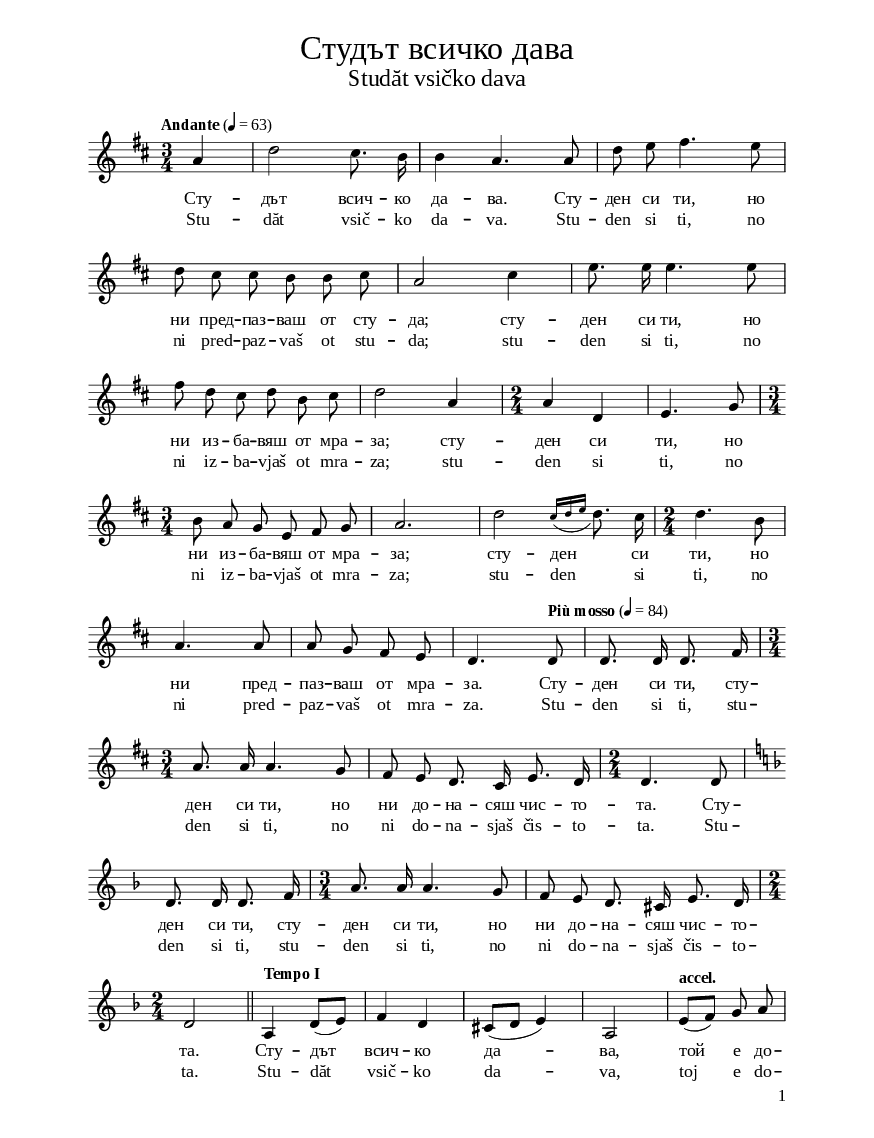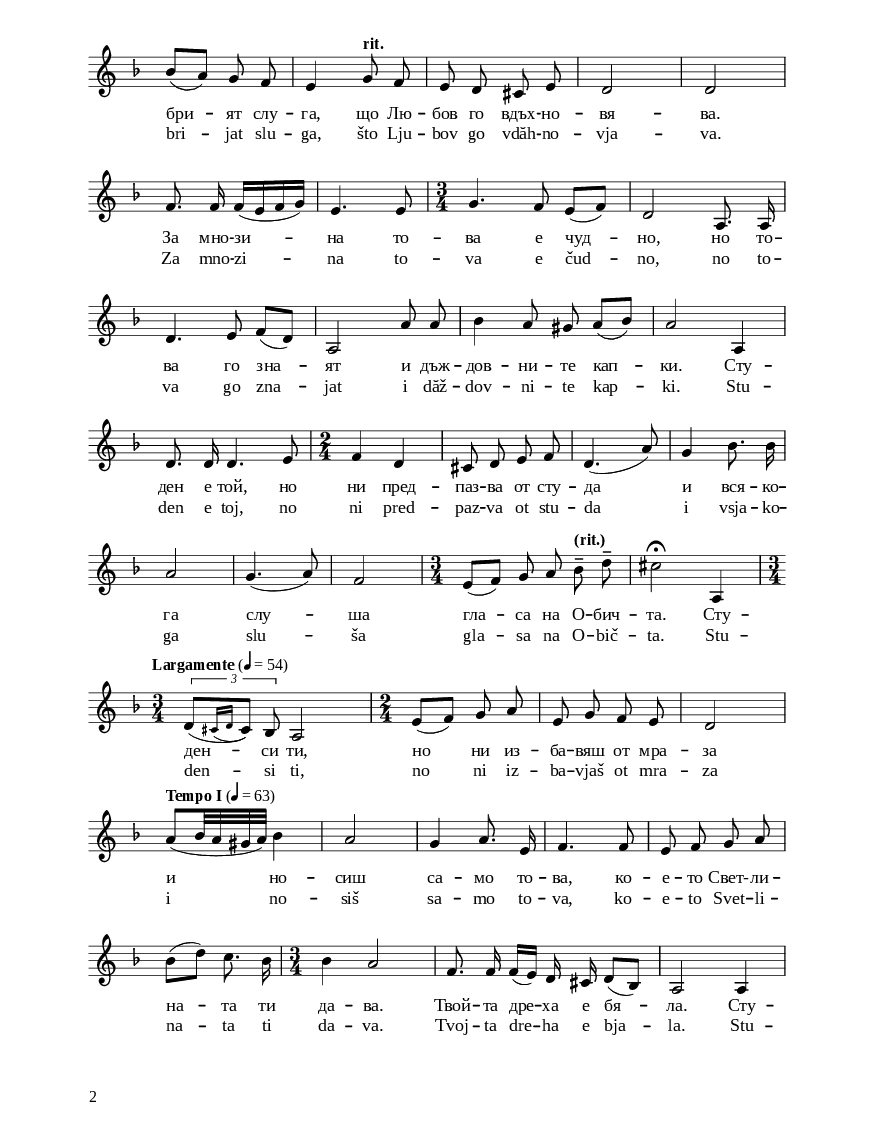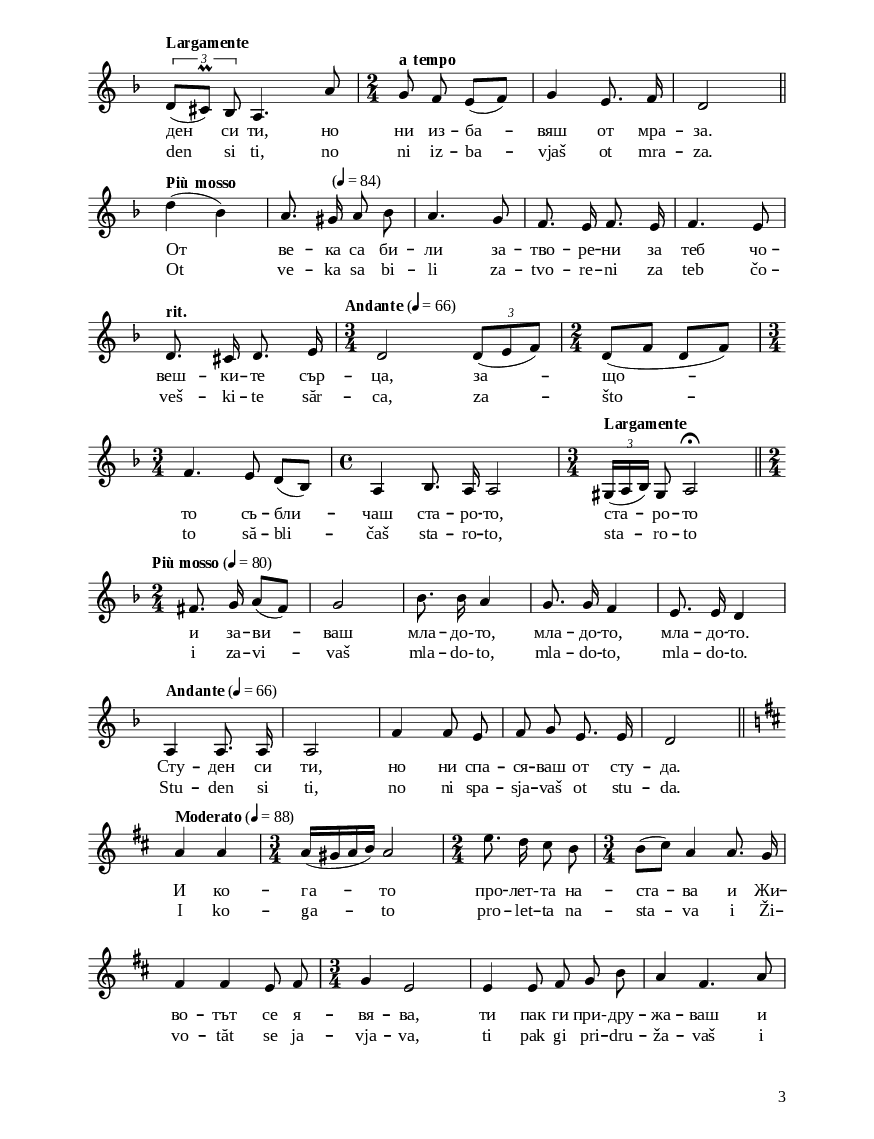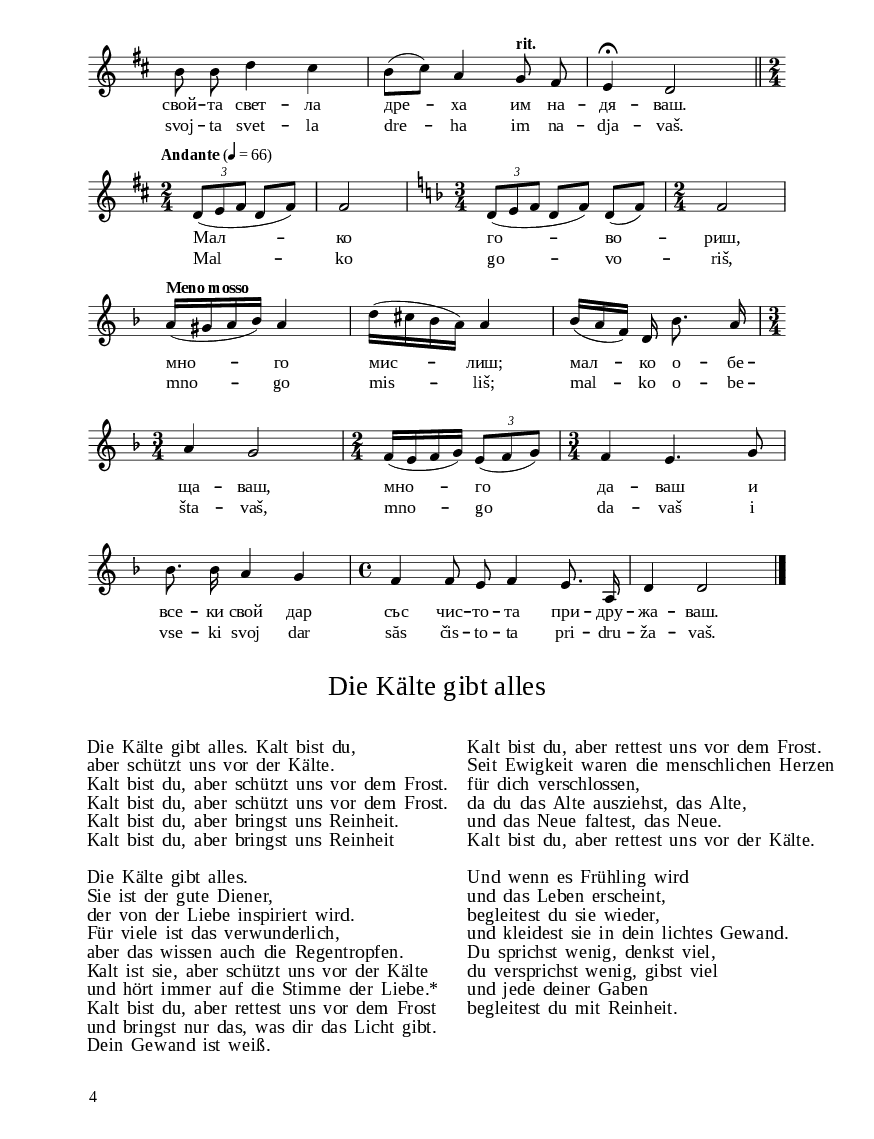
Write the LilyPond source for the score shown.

\version "2.24.1"

\include "include/globals.ily"

\bookpart {
  \label #'ref126
  \tocItem \markup "Студът всичко дава – Studăt vsičko dava"
  \include "include/bookpart-paper.ily"
  \score {
    \include "include/score-layout.ily"

    \new Voice \absolute {
      \clef treble
      \key d \major
      \time 3/4
      \tempoFunc "Andante" 4 "63"
      \autoBeamOff
      \partial 4
      a'4 | % 2
      d''2  cis''8.  b'16 | % 3
      b'4  a'4.  a'8 | % 4
      d''8  e''8  fis''4.  e''8
      \break | % 5
      d''8  cis''8  cis''8  b'8
      b'8  cis''8 | % 6
      a'2  cis''4 | % 7
      e''8.  e''16  e''4.  e''8
      \break | % 8
      fis''8  d''8  cis''8  d''8
      b'8  cis''8 | % 9
      d''2  a'4 |
      \time 2/4  |
      a'4  d'4 | % 11
      e'4.  g'8 \break | % 12
      \time 3/4  | % 12
      b'8  a'8  g'8  e'8  fis'8
      g'8 | % 13
      a'2. | % 14
      d''2 \grace {
        cis''16 ( [  d''16
        e''16 ]
      }
      d''8. )  cis''16 | % 15
      \time 2/4  | % 15
      d''4.  b'8 \break | % 16
      a'4.  a'8 | % 17
      a'8  g'8  fis'8  e'8 | % 18
      d'4. \tempoFunc "Più mosso" 4 "84" d'8 | % 19
      d'8.  d'16  d'8.  fis'16 \break |
      \time 3/4  |
      a'8.  a'16  a'4.  g'8 | % 21
      fis'8  e'8  d'8.  cis'16  e'8.
      d'16 | % 22
      \time 2/4  | % 22
      d'4.  d'8 \break | % 23
      \key d \minor d'8.  d'16  d'8.  f'16 | % 24
      \time 3/4  | % 24
      a'8.  a'16  a'4.  g'8 | % 25
      f'8  e'8  d'8.  cis'16  e'8.
      d'16  % 26
      \break | % 27
      \time 2/4  | % 26
      d'2 \bar "||"
      | % 27
      \tempo "Tempo I" a4  d'8 ( [  e'8 ) ] | % 28
      f'4  d'4 | % 29
      cis'8 ( [  d'8 ]  e'4 ) |
      a2 | % 31
      \tempo "accel." e'8 ( [ f'8 ) ]
      g'8  a'8 \break | % 32
      bes'8 ( [  a'8 ) ]  g'8  f'8 | % 33
      e'4  g'8 ^\markup{ \bold {rit.} }  f'8 | % 34
      e'8  d'8  cis'8  e'8 | % 35
      d'2 | % 36
      d'2 \break | % 37
      f'8.  f'16  f'16 ( [  e'16  f'16
      g'16 ) ] | % 38
      e'4.  e'8 | % 39
      \time 3/4  | % 39
      g'4.  f'8  e'8 ( [  f'8 ) ] |
      d'2  a8.  a16 \break | % 41
      d'4.  e'8  f'8 ( [  d'8 ) ] | % 42
      a2  a'8  a'8 | % 43
      bes'4  a'8  gis'8  a'8 ( [
      bes'8 ) ] | % 44
      a'2  a4 | % 45
      d'8.  d'16  d'4.  e'8 | % 46
      \time 2/4  | % 46
      f'4  d'4 | % 47
      cis'8  d'8  e'8  f'8 | % 48
      d'4. (  a'8 ) | % 49
      g'4  bes'8.  bes'16 \break |
      a'2 | % 51
      g'4. (  a'8 ) | % 52
      f'2 | % 53
      \time 3/4  | % 53
      e'8 ( [  f'8 ) ]  g'8  a'8
      bes'8 -- ^\markup{ \bold {(rit.)} }  d''8 -- | % 54
      cis''2 ^\fermata  a4 \time 3/4 \break | % 55

      \tempoFunc "Largamente" 4 "54"
      \times 2/3  {
        d'8[ \=1( \grace { cis'16 \=2([ d'16 ]}  cis'8 \=1)\=2)] bes8
      }
      a2 | % 56
      \time 2/4  | % 56
      e'8 ( [  f'8 ) ]  g'8  a'8  | % 57
      e'8  g'8  f'8  e'8 | % 58
      d'2 \break | % 59
      \tempoFunc "Tempo I" 4 "63"
      a'8 ( [  bes'32  a'32  gis'32
      a'32 ) ]  bes'4 |
      a'2 | % 61
      g'4  a'8.  e'16 | % 62
      f'4.  f'8 | % 63
      e'8  f'8  g'8  a'8 \break | % 64
      bes'8 ( [  d''8 ) ]  c''8.
      bes'16 | % 65
      \time 3/4  | % 65
      bes'4  a'2 | % 66
      f'8.  f'16  f'16 ( [  e'16 ) ]
      d'16  cis'16  d'8 ( [  bes8 ) ] | % 67
      a2  a4 \break | % 68
      \pageBreak
      \times 2/3  {
        d'8 ( [ ^\markup{ \bold {Largamente} }  cis'8\prall ) ]
        bes8
      }
      a4. a'8
      | % 69
      \time 2/4  | % 69
      g'8 ^\markup{ \bold {a tempo} }  f'8  e'8 ( [
      f'8 ) ] |
      g'4  e'8.  f'16 | % 71
      d'2 \bar "||"
      \break | % 72

      d''4 ( ^\markup{ \bold {Più mosso} }  bes'4 ) | % 73
      a'8. \tempoFunc "" 4 "84"  gis'16  a'8  bes'8
      | % 74
      a'4.  g'8 | % 75
      f'8.  e'16  f'8.  e'16 | % 76
      f'4.  e'8 \break | % 77
      d'8. ^\markup{ \bold {rit.} }  cis'16  d'8.
      e'16 | % 78
      \time 3/4  | % 78
      \tempoFunc "Andante" 4 "66" d'2
      \times 2/3  {
        d'8 ( [  e'8  f'8 ) ]
      }
      | % 79
      \time 2/4  | % 79
      d'8 ( [  f'8 ]  d'8 [  f'8 ) ] \break |
      \time 3/4  |
      f'4.  e'8  d'8 ( [  bes8 ) ] | % 81
      \time 4/4  | % 81
      a4  bes8.  a16  a2 | % 82
      \time 3/4  | % 82
      \times 2/3  {
        gis16 ( [ ^\markup{ \bold {Largamente} }  a16
        bes16 )]
      }
      gis8  a2 ^\fermata \bar "||"
      \break | % 83
      \time 2/4  | % 83
      \tempoFunc "Più mosso" 4 "80" fis'8.  g'16  a'8 ( [
      fis'8 ) ] | % 84
      g'2 | % 85
      bes'8.  bes'16  a'4 | % 86
      g'8.  g'16  f'4 | % 87
      e'8.
      e'16
      d'4

      \stemNeutral
      \break | % 88
      \tempoFunc "Andante" 4 "66" a4  a8.  a16 | % 89
      a2 |
      f'4  f'8  e'8 | % 91
      f'8  g'8  e'8.  e'16 | % 92
      d'2 \bar "||"
      \break | % 93

      \key d \major | % 93
      \tempoFunc "Moderato" 4 "88" a'4  a'4 | % 94
      \time 3/4  | % 94
      a'16 ( [  gis'16  a'16  b'16 ) ]
      a'2 | % 95
      \time 2/4  | % 95
      e''8.  d''16  cis''8  b'8 | % 96
      \time 3/4  | % 96
      b'8 ( [  cis''8 ) ]  a'4  a'8.
      g'16 \break | % 97
      fis'4  fis'4  e'8  fis'8 | % 98
      \time 3/4 g'4  e'2 | % 99
      e'4  e'8  fis'8  g'8  b'8
      |
      a'4  fis'4.  a'8  \break | % 101
      \pageBreak
      b'8  b'8  d''4  cis''4 | % 102
      b'8 ( [  cis''8 ) ]  a'4  g'8
      ^\markup{ \bold {rit.} }  fis'8 | % 103
      | % 103
      e'4 ^\fermata  d'2 \bar "||" |
      \break % 104

      \time 2/4
      % 104
      \tempoFunc "Andante" 4 "66"
      \times 2/3  {
        d'8 ( [  e'8  fis'8 ]
      }

      %\once \override TextScript.extra-offset = #'(-1 . 1)
      d'8

      [  fis'8 ) ] | % 105
      fis'2 | % 106
      \key d \minor
      \time 3/4  | % 106

      \times 2/3  {
        d'8 ( [  e'8  f'8 ]
      }
      d'8 [  f'8 ) ]  d'8 ( [  f'8 ) ] | % 107
      \time 2/4  | % 107
      f'2 \break | % 108

      \tempo "Meno mosso" a'16 ( [  gis'16  a'16  bes'16 ) ]
      a'4 | % 109
      d''16 ( [  cis''16  bes'16  a'16
      ) ]  a'4 |
      bes'16 ( [  a'16  f'16 )]  d'16
      bes'8.  a'16 \break | % 111
      \time 3/4  | % 111
      a'4 g'2 | % 112
      \time 2/4  | % 112
      f'16 ( [  e'16  f'16  g'16 ) ]

      \times 2/3  {
        e'8 ( [  f'8  g'8 ) ]
      }
      | % 113
      \time 3/4  | % 113
      f'4  e'4.  g'8 \break | % 114
      bes'8.  bes'16  a'4  g'4 | % 115
      \time 4/4  | % 115
      f'4  f'8  e'8  f'4  e'8.
      a16 | % 116
      
      d'4  d'2 \bar "|."

    }

    \addlyrics {
      Сту -- дът всич -- ко да -- ва. Сту
      -- ден си ти, но ни пред -- паз --
      ваш от сту -- да; сту -- ден си
      ти, но ни из -- ба -- вяш от мра
      -- за; сту -- ден си ти, но ни из
      -- ба -- вяш от мра -- за; сту -- ден
      си ти, но ни пред --
      паз -- ваш от мра -- за. Сту -- ден
      си ти, сту -- ден си ти, но ни
      до -- на -- сяш чис -- то -- та. Сту
      -- ден си ти, сту -- ден си ти,
      но ни до -- на -- сяш чис -- то --
      та. Сту -- дът  всич -- ко да
      --  ва, той  е до -- бри
      -- ят слу -- га, що Лю -- бов го
      вдъх -- но -- вя -- ва. За мно -- зи
      --   на то -- ва е чуд
      -- но, но то -- ва го зна --
      ят и дъж -- дов -- ни -- те кап
      -- ки. Сту -- ден е той, но ни
      пред -- паз -- ва от сту -- да
      и вся -- ко -- га слу -- ша гла
      -- са на О -- бич -- та. Сту --
      ден  --   си ти, но  ни
      из -- ба -- вяш от мра -- за и
      но -- сиш са -- мо
      то -- ва, ко -- е -- то "Свет-" -- ли --
      на -- та ти да -- ва. Твой -- та
      дре  -- ха е бя -- ла. Сту --
      ден  си ти, но ни из -- ба
      -- вяш от мра -- за. От  ве --
      ка са би -- ли за -- тво -- ре --
      ни за теб чо -- веш -- ки -- те
      сър -- ца, за --  що --
      то съ -- бли -- чаш ста --
      ро -- то, ста --  ро -- то и
      за -- ви -- ваш мла -- "до-" -- то,
      мла -- до -- то, мла -- до -- то. Сту --
      ден си ти, но ни спа -- ся -- ваш
      от сту -- да. И ко -- га --
      то про -- "лет-" -- та на -- ста
      -- ва и Жи -- во -- тът се я --
      вя -- ва, ти пак ги "при-" -- дру --
      жа -- ваш и свой -- та свет -- ла
      дре -- ха им на -- дя -- ваш.
      Мал --  ко го --
      во -- риш, мно --
      го мис --   лиш;
      мал -- ко о -- бе -- ща -- ваш,
      мно --   го   да --
      ваш и все -- ки свой дар със
      чис -- то -- та при -- дру -- жа --
      ваш.}
      \addlyrics {
        Stu -- dăt vsič -- ko da -- va. Stu
        -- den si ti, no ni pred -- paz --
        vaš ot stu -- da; stu -- den si
        ti, no ni iz -- ba -- vjaš ot mra
        -- za; stu -- den si ti, no ni iz
        -- ba -- vjaš ot mra -- za; stu -- den
        si ti, no ni pred --
        paz -- vaš ot mra -- za. Stu -- den
        si ti, stu -- den si ti, no ni
        do -- na -- sjaš čis -- to -- ta. Stu
        -- den si ti, stu -- den si ti,
        no ni do -- na -- sjaš čis -- to --
        ta. Stu -- dăt  vsič -- ko da
        --  va, toj  e do -- bri
        -- jat slu -- ga, što Lju -- bov go
        vdăh -- no -- vja -- va. Za mno -- zi
        --   na to -- va e čud
        -- no, no to -- va go zna --
        jat i dăž -- dov -- ni -- te kap
        -- ki. Stu -- den e toj, no ni
        pred -- paz -- va ot stu -- da
        i vsja -- ko -- ga slu -- ša gla
        -- sa na O -- bič -- ta. Stu --
        den  --   si ti, no  ni
        iz -- ba -- vjaš ot mra -- za i
        no -- siš sa -- mo
        to -- va, ko -- e -- to Svet -- li --
        na -- ta ti da -- va. Tvoj -- ta
        dre  -- ha e bja -- la. Stu --
        den  si ti, no ni iz -- ba
        -- vjaš ot mra -- za. Ot  ve --
        ka sa bi -- li za -- tvo -- re --
        ni za teb čo -- veš -- ki -- te
        săr -- ca, za --  što --
        to să -- bli -- čaš sta --
        ro -- to, sta --  ro -- to i
        za -- vi -- vaš mla -- "do-" -- to,
        mla -- do -- to, mla -- do -- to. Stu --
        den si ti, no ni spa -- sja -- vaš
        ot stu -- da. I ko -- ga --
        to pro -- let -- ta na -- sta
        -- va i Ži -- vo -- tăt se ja --
        vja -- va, ti pak gi pri -- dru --
        ža -- vaš i svoj -- ta svet -- la
        dre -- ha im na -- dja -- vaš.
        Mal --  ko go --
        vo -- riš, mno --
        go mis --   liš;
        mal -- ko o -- be -- šta -- vaš,
        mno --   go   da --
        vaš i vse -- ki svoj dar săs
        čis -- to -- ta pri -- dru -- ža --
        vaš.}

        \header {
          title = \titleFunc "Студът всичко дава" "Studăt vsičko dava"
        }

        \midi{}

      } % score




      % include foreign translation(s) of the song
      \version "2.24.0"

\markup \fill-line { \fontsize #deTitleFontSize "Die Kälte gibt alles" }
 \markup \null
 \markup \null
\markup \fontsize #+1.7 {
  \hspace #-2
  \vspace #1
  \override #'(baseline-skip . 1.8)


  \column {
   \line { " "  Die Kälte gibt alles. Kalt bist du,}

    \line { " " aber schützt uns vor der Kälte.}

    \line { " " Kalt bist du, aber schützt uns vor dem Frost.}
    
    \line { " "  Kalt bist du, aber schützt uns vor dem Frost.}

    \line { " "  Kalt bist du, aber bringst uns Reinheit.}

   \line { " "   Kalt bist du, aber bringst uns Reinheit}

   \line { " "  }
      

   \line { " "  Die Kälte gibt alles.}

   \line { " "  Sie ist der gute Diener,}

    \line { " " der von der Liebe inspiriert wird.}

   \line { " "  Für viele ist das verwunderlich,}

    \line { " " aber das wissen auch die Regentropfen.}

    \line { " "  Кalt ist sie, aber schützt uns vor der Kälte}

    \line { " " und hört immer auf die Stimme der Liebe.*}

    \line { " "  Kalt bist du, aber rettest uns vor dem Frost}

    \line { " " und bringst nur das, was dir das Licht gibt.}

    \line { " " Dein Gewand ist weiß.}

   

  }
  
  
     \override #'(baseline-skip . 1.8)
    \column {
 
  
    \line { " " Kalt bist du, aber rettest uns vor dem Frost.}

    \line { " " Seit Ewigkeit waren die menschlichen Herzen }
            
       \line { " "  für dich verschlossen,}

    \line { " " da du das Alte ausziehst, das Alte, }
            
        \line { " " und das Neue faltest, das Neue.}

    \line { " "  Kalt bist du, aber rettest uns vor der Kälte.}

 
    
      \line { " "  }

    \line { " " Und wenn es Frühling wird}

    \line { " " und das Leben erscheint,}

    \line { " " begleitest du sie wieder,}

    \line { " " und kleidest sie in dein lichtes Gewand.}

    \line { " " Du sprichst wenig, denkst viel,}

    \line { " " du versprichst wenig, gibst viel}

    \line { " " und jede deiner Gaben }
            
       \line { " "  begleitest du mit Reinheit.}

  }
}


    } % bookpart
